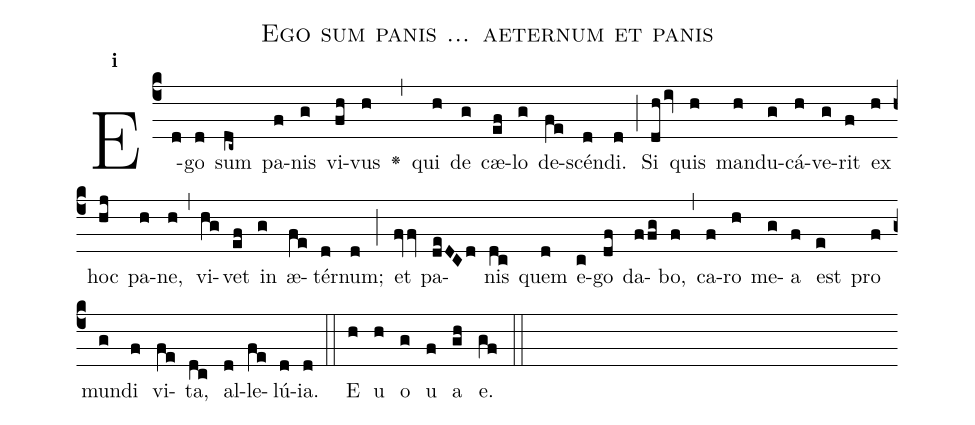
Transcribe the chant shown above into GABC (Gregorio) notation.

name:Ego sum panis ... aeternum et panis;
office-part:Antiphona;
mode:1;
%%
initial-style: 1;
name: Ego sum panis ... aeternum et panis
book: Antiphonae & Responsoria/Tomus II, p. 187;
occasion: Hebdomada III Paschae Feria V;
office-part: Vesperae Ant E;
user-notes: ;
commentary: ;
annotation: 1f;
centering-scheme: english;
fontsize: 12;
font: OFLSortsMillGoudy;
height: 11;
width: 4.5;
%%
(c4)E(d)go(d) sum(dc~) pa(f)nis(g) vi(fh)vus(h) <v>\greheightstar</v>(,) qui(h) de(g) cæ(ef)lo(g) de(fe)scén(d)di.(d) (;) Si(dhiv) quis(h) man(h)du(g)cá(h)ve(g)rit(f) ex(h) hoc(hj) pa(h)ne,(h) (,) vi(hg)vet(ef) in(g) æ(fe)tér(d)num;(d) (;) et(fvv) pa(deDCd)nis(dc) quem(d) e(c)go(df) da(ffg)bo,(f) (,) ca(f)ro(h) me(g)a(f) est(e) pro(f) mun(g)di(f) vi(fe)ta,(dc) al(d)le(fe)lú(d)ia.(d) (::)
E(h) u(h) o(g) u(f) a(gh) e.(gf) (::)
